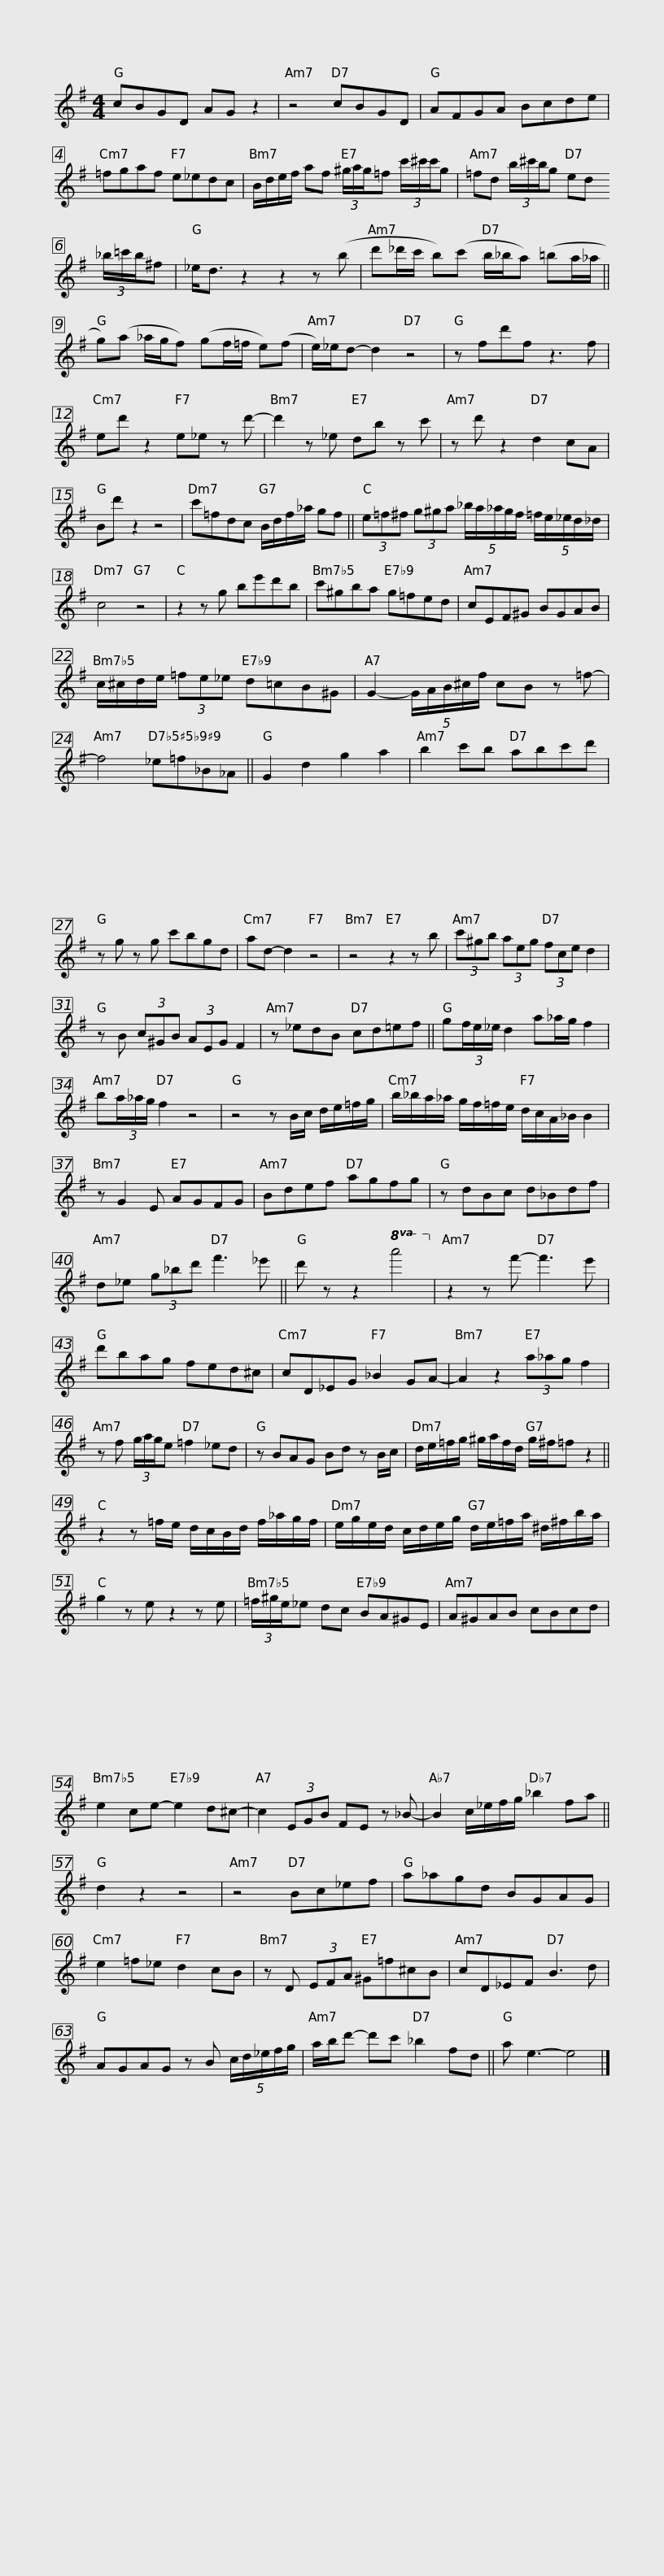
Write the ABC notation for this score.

X:1
L:1/8
M:4/4
I:linebreak $
K:none
V:1 treble transpose=-14
V:1
[K:G] cBGD AG z2 | z4 cBGD | AFGA Bcde | =fgaf e_edc |$ B/d/e/f/ af (3^g/a/g/=f (3c'/^c'/c'/g | %5
 =fd (3b/^c'/b/g ed (3_b/=c'/b/^f | _e<d z2 z2 z (b |$ d'_d'/c'/ b)(c' b/_b/a) (=ba/_a/ || g)(a _a/g/f) (gf/=f/ e)(f | e/)_e/d- d2 z4 | %10
 z fd'f z3 f |$ ed' z2 e_e z d'- | d'2 z _e db z c' | z d' z2 d2 cA | Bd' z2 z4 | %15
 c'=fdc B/d/f/_a/ gf ||$ (3e=f^f (3g^ga (5:4:5_b/a/_a/g/f/ (5:4:5=f/e/_e/d/_d/ | c4 z4 | z2 z g be'd'b | c'^gba g=fed |$ %20
 cEF^G BGAB | c/^c/d/e/ (3=fe_e d=cB^G | G2- (5:4:5G/A/B/^c/f/ cB z =f- | f4 _e=f_B_A ||$ G2 d2 g2 a2 | %25
 b2 c'b abc'd' | z g z g c'bgd | ad- d2 z4 | z4 z2 z b | (3c'^gb (3aeg (3fce d2 |$ %30
 z B (3c^GB (3AEG F2 | z _edB cd=ef || g(3f/e/_e/ d2 a_a/g/ f2 | b(3a/_a/g/ f2 z4 | z4 z B/c/ d/e/=f/g/ |$ %35
 b/_b/a/_a/ g/f/=f/e/ d/c/A/_B/ B2 | z G2 E AGFG | Bdef agfg | z dBc d_Bdf |$ d_e (3g_bd' f'3 _e' || %40
 d' z z2!8va(! a'4!8va)! | z2 z f'- f'3 e' | d'bag fed^c | cD_EG _B2 GA- |$ A2 z2 (3a_ag f2 | %45
 z f (3g/a/g/e =f2 _ed | z BAG Bd z B/c/ | d/e/=f/g/ ^g/a/f/d/ g/^f/=f z2 ||$ z2 z =f/e/ d/c/B/d/ f/_a/g/f/ | e/g/e/d/ c/d/e/g/ d/e/=f/a/ ^d/^f/b/a/ |$ %50
 g2 z e z2 z e | (3=f/^g/e/_e dc BA^GE | A^GAB cBcd | e2 ce- e2 d^c- | c2 (3EGB FE z _B- |$ %55
 B2 c/_e/f/g/ _b2 fa || d2 z2 z4 | z4 Bc_ef | a_agd BGAG | e2 =f_e d2 cB |$ %60
 z D (3EFA ^G=f^cB | cD_EF B3 d | AGAG z B (5:4:5c/d/_e/f/g/ | a/b/d'- d'c' _b2 fd || a e3- e4 |] %65
